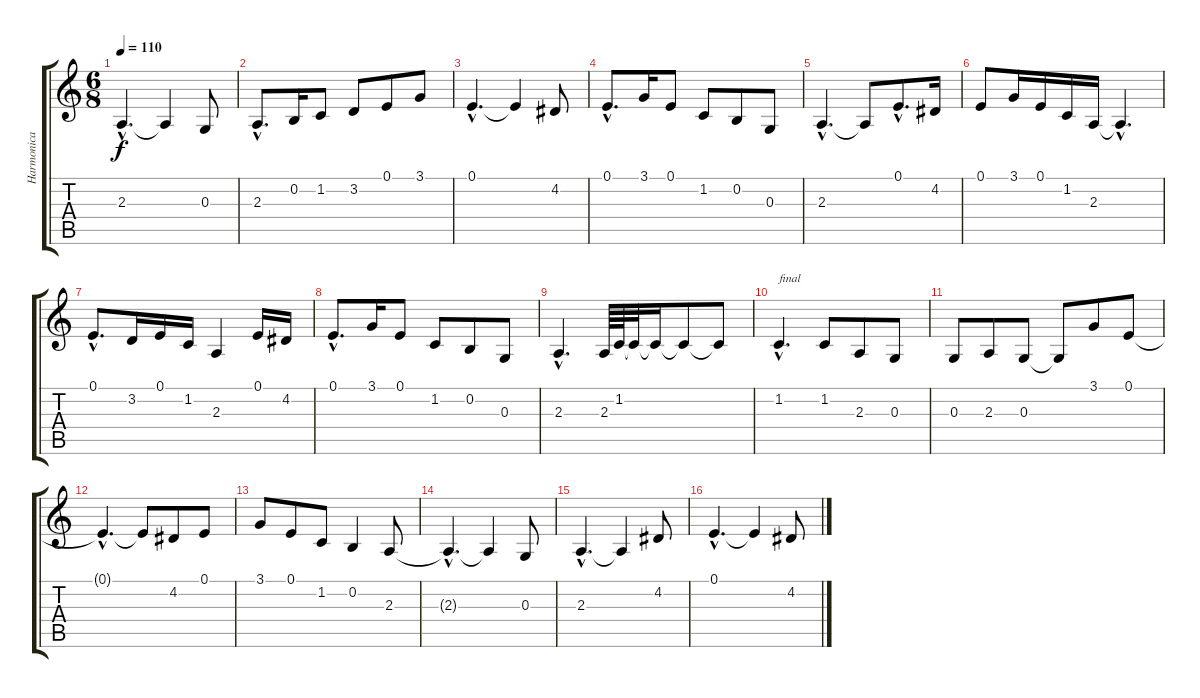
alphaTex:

\track ("Harmonica" "Harmonica") {instrument harmonica}
\staff {score tabs}
\tuning (E4 B3 G3 D3 A2 E2) {hide}
\ts (6 8)
\tempo 110
\clef g2
\ks c
2.3{hac}.4{d dy f} 2.3{t}.4 0.3.8 |
2.3{hac}.8{d} 0.2.16 1.2.8 3.2.8 0.1.8 3.1.8 |
0.1{hac}.4{d} 0.1{t}.4 4.2.8 |
0.1{hac}.8{d} 3.1.16 0.1.8 1.2.8 0.2.8 0.3.8 |
2.3{hac}.4{d} 2.3{t}.8 0.1{hac}.8{d} 4.2.16 |
0.1.8 3.1.16 0.1.16 1.2.16 2.3.16 2.3{hac t}.4{d} |
0.1{hac}.8{d} 3.2.16 0.1.16 1.2.16 2.3.4 0.1.16 4.2.16 |
0.1{hac}.8{d} 3.1.16 0.1.8 1.2.8 0.2.8 0.3.8 |
2.3{hac}.4{d} 2.3.64 1.2.64 1.2{t}.32 1.2{t}.16 1.2{t}.8 1.2{t}.8 |
1.2{hac}.4{d txt "final"} 1.2.8 2.3.8 0.3.8 |
0.3.8 2.3.8 0.3.8 0.3{t}.8 3.1.8 0.1.8 |
0.1{hac t}.4{d} 0.1{t}.8 4.2.8 0.1.8 |
3.1.8 0.1.8 1.2.8 0.2.4 2.3.8 |
2.3{hac t}.4{d} 2.3{t}.4 0.3.8 |
2.3{hac}.4{d} 2.3{t}.4 4.2.8 |
0.1{hac}.4{d} 0.1{t}.4 4.2.8
